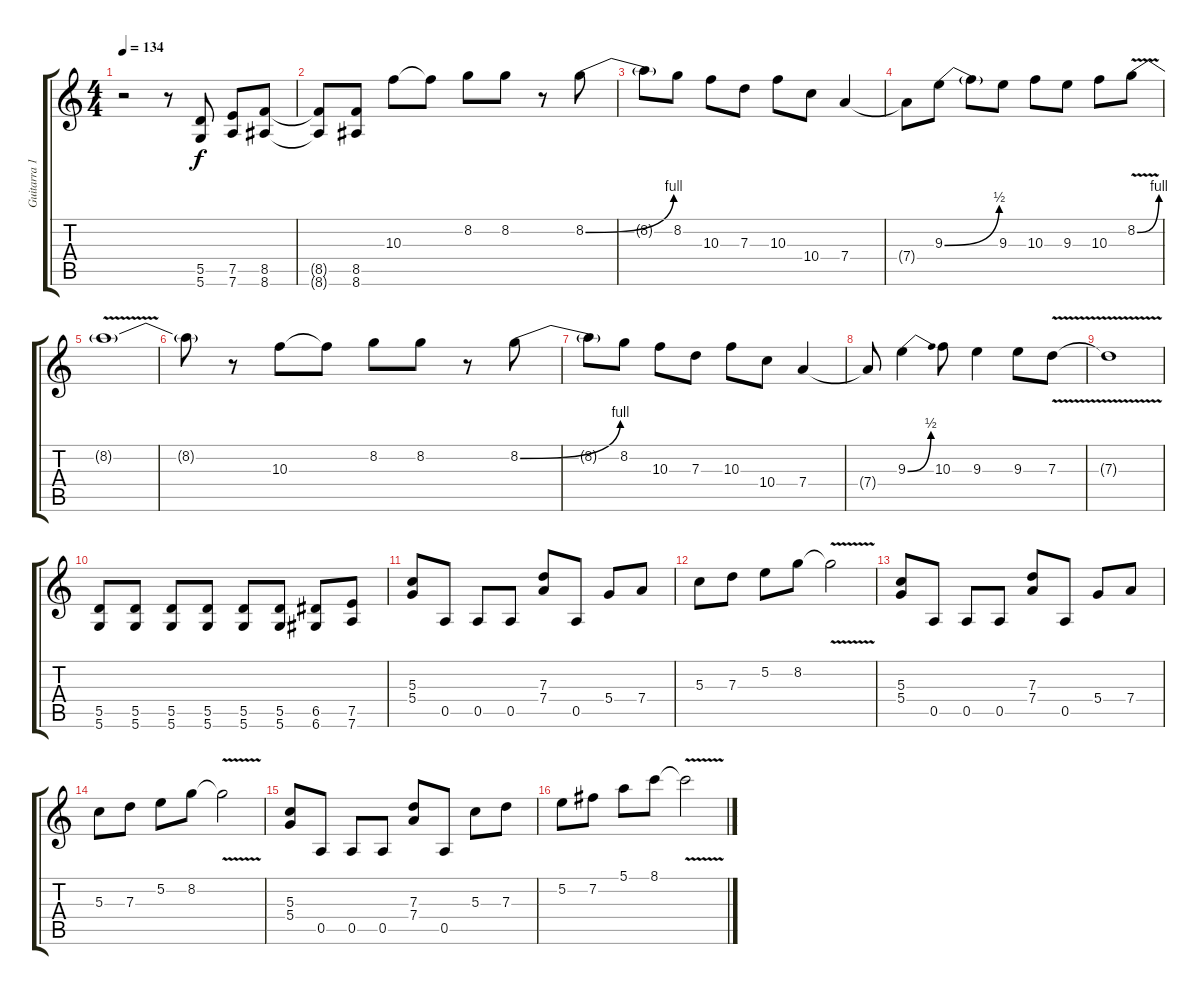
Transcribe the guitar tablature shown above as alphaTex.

\track ("Guitarra 1 [Joe Perry]" "Guitarra 1") {instrument overdrivenguitar}
\staff {score tabs}
\tuning (E4 B3 G3 D3 A2 D2) {hide}
\ts (4 4)
\tempo 134
\clef g2
\ks c
r.2{dy f} r.8 (5.5 5.6).8 (7.5 7.6).8 (8.5 8.6).8 |
(8.5{t} 8.6{t}).8 (8.5 8.6).8 10.3.8 10.3{t}.8 8.2.8 8.2.8 r.8 8.2{be (bend 0 0 60 4)}.8 |
8.2{t}.8 8.2.8 10.3.8 7.3.8 10.3.8 10.4.8 7.4.4 |
7.4{t}.8 9.3{be (bend 0 0 60 2)}.8 9.3{t}.8 9.3.8 10.3.8 9.3.8 10.3.8 8.2{be (bend 0 0 60 4) v}.8 |
8.2{t}.1 |
8.2{t}.8 r.8 10.3.8 10.3{t}.8 8.2.8 8.2.8 r.8 8.2{be (bend 0 0 60 4)}.8 |
8.2{t}.8 8.2.8 10.3.8 7.3.8 10.3.8 10.4.8 7.4.4 |
7.4{t}.8 9.3{be (bend 0 0 60 2)}.4 10.3.8 9.3.4 9.3.8 7.3{v}.8 |
7.3{t}.1 |
(5.5 5.6).8 (5.5 5.6).8 (5.5 5.6).8 (5.5 5.6).8 (5.5 5.6).8 (5.5 5.6).8 (6.5 6.6).8 (7.5 7.6).8 |
(5.3 5.4).8 0.5.8 0.5.8 0.5.8 (7.3 7.4).8 0.5.8 5.4.8 7.4.8 |
5.3.8 7.3.8 5.2.8 8.2.8 8.2{v t}.2 |
(5.3 5.4).8 0.5.8 0.5.8 0.5.8 (7.3 7.4).8 0.5.8 5.4.8 7.4.8 |
5.3.8 7.3.8 5.2.8 8.2.8 8.2{v t}.2 |
(5.3 5.4).8 0.5.8 0.5.8 0.5.8 (7.3 7.4).8 0.5.8 5.3.8 7.3.8 |
5.2.8 7.2.8 5.1.8 8.1.8 8.1{v t}.2
